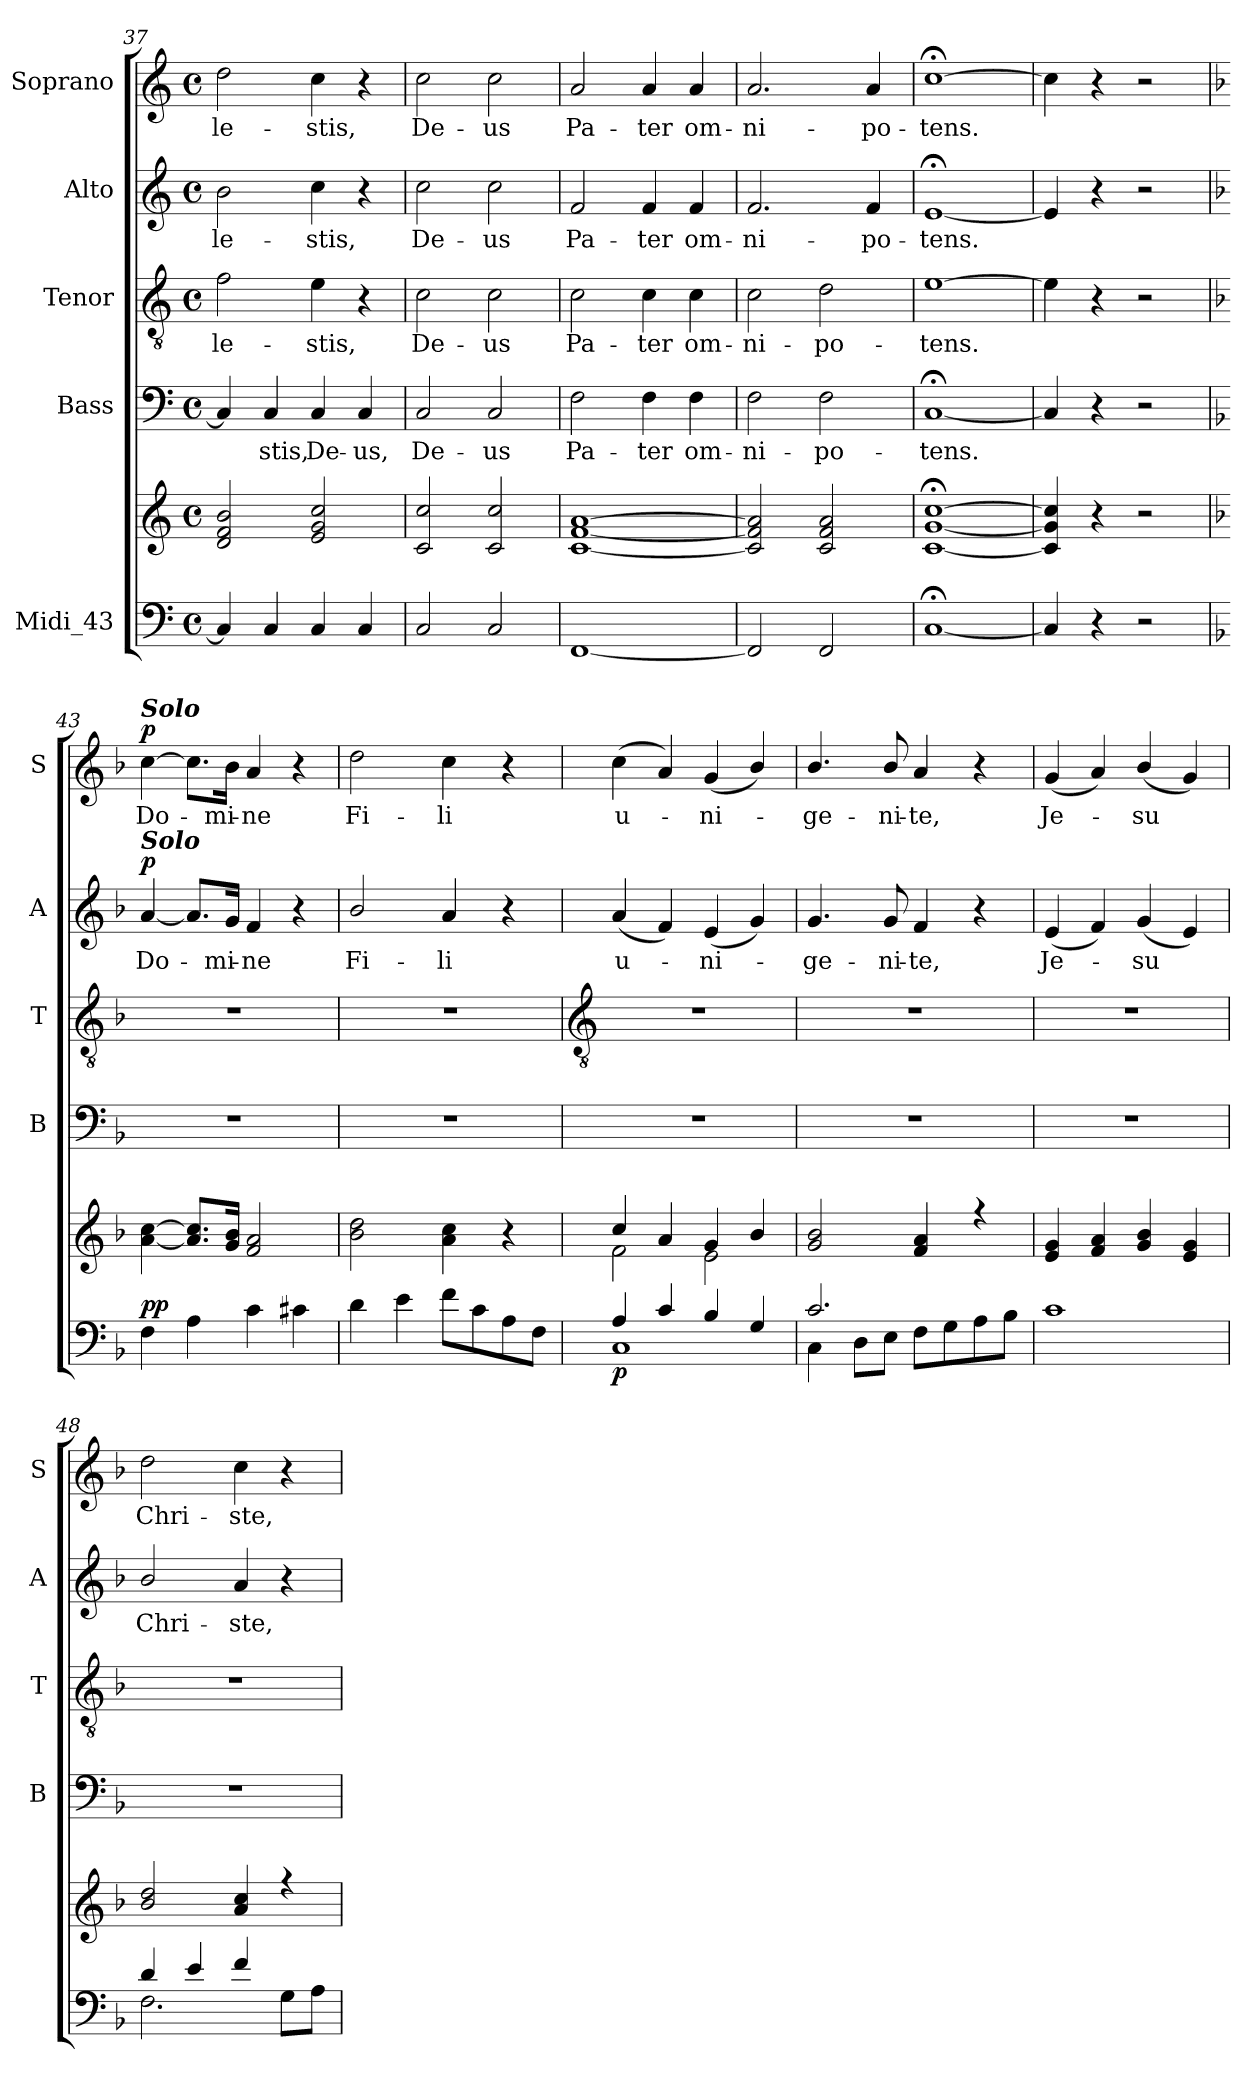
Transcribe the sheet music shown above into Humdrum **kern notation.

**kern	**kern	**dynam	**kern	**text	**kern	**text	**kern	**text	**dynam	**kern	**text	**dynam
*part5	*part5	*part5	*part4	*part4	*part3	*part3	*part2	*part2	*part2	*part1	*part1	*part1
*staff6	*staff5	*staff5/6	*staff4	*staff4	*staff3	*staff3	*staff2	*staff2	*staff2	*staff1	*staff1	*staff1
*I"Midi_43	*	*	*I"Bass	*	*I"Tenor	*	*I"Alto	*	*	*I"Soprano	*	*
*	*	*	*I'B	*	*I'T	*	*I'A	*	*	*I'S	*	*
*clefF4	*clefG2	*	*clefF4	*	*clefGv2	*	*clefG2	*	*	*clefG2	*	*
*k[]	*k[]	*	*k[]	*	*k[]	*	*k[]	*	*	*k[]	*	*
*C:	*C:	*	*C:	*	*C:	*	*C:	*	*	*C:	*	*
*M4/4	*M4/4	*	*M4/4	*	*M4/4	*	*M4/4	*	*	*M4/4	*	*
*met(c)	*met(c)	*	*met(c)	*	*met(c)	*	*met(c)	*	*	*met(c)	*	*
=37	=37	=37	=37	=37	=37	=37	=37	=37	=37	=37	=37	=37
!	!	!	!	!	!	!LO:LY:b	!	!LO:LY:b	!	!	!LO:LY:b	!
4C]	2d 2f 2b	.	4C]	.	2f	-le-	2b	-le-	.	2dd	-le-	.
!	!	!	!	!LO:LY:b	!	!	!	!	!	!	!	!
4C	.	.	4C	stis,	.	.	.	.	.	.	.	.
!	!	!	!	!LO:LY:b	!	!LO:LY:b	!	!LO:LY:b	!	!	!LO:LY:b	!
4C	2e 2g 2cc	.	4C	De-	4e	-stis,	4cc	-stis,	.	4cc	-stis,	.
!	!	!	!	!LO:LY:b	!	!	!	!	!	!	!	!
4C	.	.	4C	-us,	4r	.	4r	.	.	4r	.	.
=38	=38	=38	=38	=38	=38	=38	=38	=38	=38	=38	=38	=38
!	!	!	!	!LO:LY:b	!	!LO:LY:b	!	!LO:LY:b	!	!	!LO:LY:b	!
2C	2c 2cc	.	2C	De-	2c	De-	2cc	De-	.	2cc	De-	.
!	!	!	!	!LO:LY:b	!	!LO:LY:b	!	!LO:LY:b	!	!	!LO:LY:b	!
2C	2c 2cc	.	2C	-us	2c	-us	2cc	-us	.	2cc	-us	.
=39	=39	=39	=39	=39	=39	=39	=39	=39	=39	=39	=39	=39
!	!	!	!	!LO:LY:b	!	!LO:LY:b	!	!LO:LY:b	!	!	!LO:LY:b	!
[1FF	[1c [1f [1a	.	2F	Pa-	2c	Pa-	2f	Pa-	.	2a	Pa-	.
!	!	!	!	!LO:LY:b	!	!LO:LY:b	!	!LO:LY:b	!	!	!LO:LY:b	!
.	.	.	4F	-ter	4c	-ter	4f	-ter	.	4a	-ter	.
!	!	!	!	!LO:LY:b	!	!LO:LY:b	!	!LO:LY:b	!	!	!LO:LY:b	!
.	.	.	4F	om-	4c	om-	4f	om-	.	4a	om-	.
=40	=40	=40	=40	=40	=40	=40	=40	=40	=40	=40	=40	=40
!	!	!	!	!LO:LY:b	!	!LO:LY:b	!	!LO:LY:b	!	!	!LO:LY:b	!
2FF]	2c] 2f] 2a]	.	2F	-ni-	2c	-ni-	2.f	-ni-	.	2.a	-ni-	.
!	!	!	!	!LO:LY:b	!	!LO:LY:b	!	!	!	!	!	!
2FF	2c 2f 2a	.	2F	-po-	2d	-po-	.	.	.	.	.	.
!	!	!	!	!	!	!	!	!LO:LY:b	!	!	!LO:LY:b	!
.	.	.	.	.	.	.	4f	-po-	.	4a	-po-	.
=41	=41	=41	=41	=41	=41	=41	=41	=41	=41	=41	=41	=41
!	!	!	!	!LO:LY:b	!	!LO:LY:b	!	!LO:LY:b	!	!	!LO:LY:b	!
[1C;<	[1c;< [1g;< [1cc;<	.	[1C;<	-tens.	[1e	-tens.	[1e;<	-tens.	.	[1cc;<	-tens.	.
=42	=42	=42	=42	=42	=42	=42	=42	=42	=42	=42	=42	=42
4C]	4c] 4g] 4cc]	.	4C]	.	4e]	.	4e]	.	.	4cc]	.	.
4r	4r	.	4r	.	4r	.	4r	.	.	4r	.	.
2r	2r	.	2r	.	2r	.	2r	.	.	2r	.	.
=43	=43	=43	=43	=43	=43	=43	=43	=43	=43	=43	=43	=43
*k[b-]	*k[b-]	*	*k[b-]	*	*k[b-]	*	*k[b-]	*	*	*k[b-]	*	*
*F:	*F:	*	*F:	*	*F:	*	*F:	*	*	*F:	*	*
!	!	!	!	!	!	!	!	!	!	!LO:TX:a:Bi:t=Solo	!	!
!	!	!	!	!	!	!	!LO:TX:a:Bi:t=Solo	!	!	!	!	!
!	!	!LO:DY:a=2	!	!	!	!	!	!LO:LY:b	!	!	!LO:LY:b	!
!	!	!LO:DY:n=1:a	!	!	!	!	!	!	!LO:DY:b	!	!	!LO:DY:b
4F	[4a [4cc	p p	1r	.	1r	.	[4a	Do-	p	[4cc	Do-	p
4A	8.a] 8.cc]L	.	.	.	.	.	8.a/L]	.	.	8.cc\L]	.	.
!	!	!	!	!	!	!	!	!LO:LY:b	!	!	!LO:LY:b	!
.	16g 16b-J	.	.	.	.	.	16g/Jk	mi-	.	16b-\Jk	mi-	.
!	!	!	!	!	!	!	!	!LO:LY:b	!	!	!LO:LY:b	!
4c	2f 2a	.	.	.	.	.	4f	-ne	.	4a	-ne	.
4c#X	.	.	.	.	.	.	4r	.	.	4r	.	.
=44	=44	=44	=44	=44	=44	=44	=44	=44	=44	=44	=44	=44
!	!	!	!	!	!	!	!	!LO:LY:b	!	!	!LO:LY:b	!
4d	2b- 2dd	.	1r	.	1r	.	2b-/	Fi-	.	2dd	Fi-	.
4e	.	.	.	.	.	.	.	.	.	.	.	.
!	!	!	!	!	!	!	!	!LO:LY:b	!	!	!LO:LY:b	!
8fL	4a 4cc	.	.	.	.	.	4a	-li	.	4cc	-li	.
8c	.	.	.	.	.	.	.	.	.	.	.	.
8A	4r	.	.	.	.	.	4r	.	.	4r	.	.
8FJ	.	.	.	.	.	.	.	.	.	.	.	.
!!LO:LB:g=z
=45	=45	=45	=45	=45	=45	=45	=45	=45	=45	=45	=45	=45
*	*	*	*	*	*clefGv2	*	*	*	*	*	*	*
*^	*^	*	*	*	*	*	*	*	*	*	*	*
!	!	!	!	!LO:DY:b=2	!	!	!	!	!	!LO:LY:b	!	!	!LO:LY:b	!
4A/	1C	4cc/	2f\	p	1r	.	1r	.	(<4a	u-	.	(<4cc	u-	.
4c/	.	4a	.	.	.	.	.	.	4f)	.	.	4a)	.	.
!	!	!	!	!	!	!	!	!	!	!LO:LY:b	!	!	!LO:LY:b	!
4B-/	.	4g	2e\	.	.	.	.	.	(<4e	ni-	.	(<4g	ni-	.
4G/	.	4b-/	.	.	.	.	.	.	4g)	.	.	4b-/)	.	.
=46	=46	=46	=46	=46	=46	=46	=46	=46	=46	=46	=46	=46	=46	=46
!	!	!	!	!	!	!	!	!	!	!LO:LY:b	!	!	!LO:LY:b	!
2.c/	4C\	2g 2b-	1ryy	.	1r	.	1r	.	4.g	ge-	.	4.b-/	ge-	.
.	8DL	.	.	.	.	.	.	.	.	.	.	.	.	.
!	!	!	!	!	!	!	!	!	!	!LO:LY:b	!	!	!LO:LY:b	!
.	8EJ	.	.	.	.	.	.	.	8g	-ni-	.	8b-/	-ni-	.
!	!	!	!	!	!	!	!	!	!	!LO:LY:b	!	!	!LO:LY:b	!
.	8FL	4f 4a	.	.	.	.	.	.	4f	-te,	.	4a	-te,	.
.	8G	.	.	.	.	.	.	.	.	.	.	.	.	.
4ryy	8A	4r	.	.	.	.	.	.	4r	.	.	4r	.	.
.	8B-J	.	.	.	.	.	.	.	.	.	.	.	.	.
=47	=47	=47	=47	=47	=47	=47	=47	=47	=47	=47	=47	=47	=47	=47
!	!	!	!	!	!	!	!	!	!	!LO:LY:b	!	!	!LO:LY:b	!
1ryy	1c	4e 4g	1ryy	.	1r	.	1r	.	(<4e	Je-	.	(<4g	Je-	.
.	.	4f 4a	.	.	.	.	.	.	4f)	.	.	4a)	.	.
!	!	!	!	!	!	!	!	!	!	!LO:LY:b	!	!	!LO:LY:b	!
.	.	4g 4b-	.	.	.	.	.	.	(<4g	su	.	(<4b-/	su	.
.	.	4e 4g	.	.	.	.	.	.	4e)	.	.	4g)	.	.
=48	=48	=48	=48	=48	=48	=48	=48	=48	=48	=48	=48	=48	=48	=48
!	!	!	!	!	!	!	!	!	!	!LO:LY:b	!	!	!LO:LY:b	!
4d/	2.F	2b- 2dd	1ryy	.	1r	.	1r	.	2b-/	Chri-	.	2dd	Chri-	.
4e/	.	.	.	.	.	.	.	.	.	.	.	.	.	.
!	!	!	!	!	!	!	!	!	!	!LO:LY:b	!	!	!LO:LY:b	!
4f/	.	4a 4cc	.	.	.	.	.	.	4a	-ste,	.	4cc	-ste,	.
4ryy	8GL	4r	.	.	.	.	.	.	4r	.	.	4r	.	.
.	8AJ	.	.	.	.	.	.	.	.	.	.	.	.	.
*v	*v	*	*	*	*	*	*	*	*	*	*	*	*	*
*	*v	*v	*	*	*	*	*	*	*	*	*	*	*
=	=	=	=	=	=	=	=	=	=	=	=	=
*-	*-	*-	*-	*-	*-	*-	*-	*-	*-	*-	*-	*-
